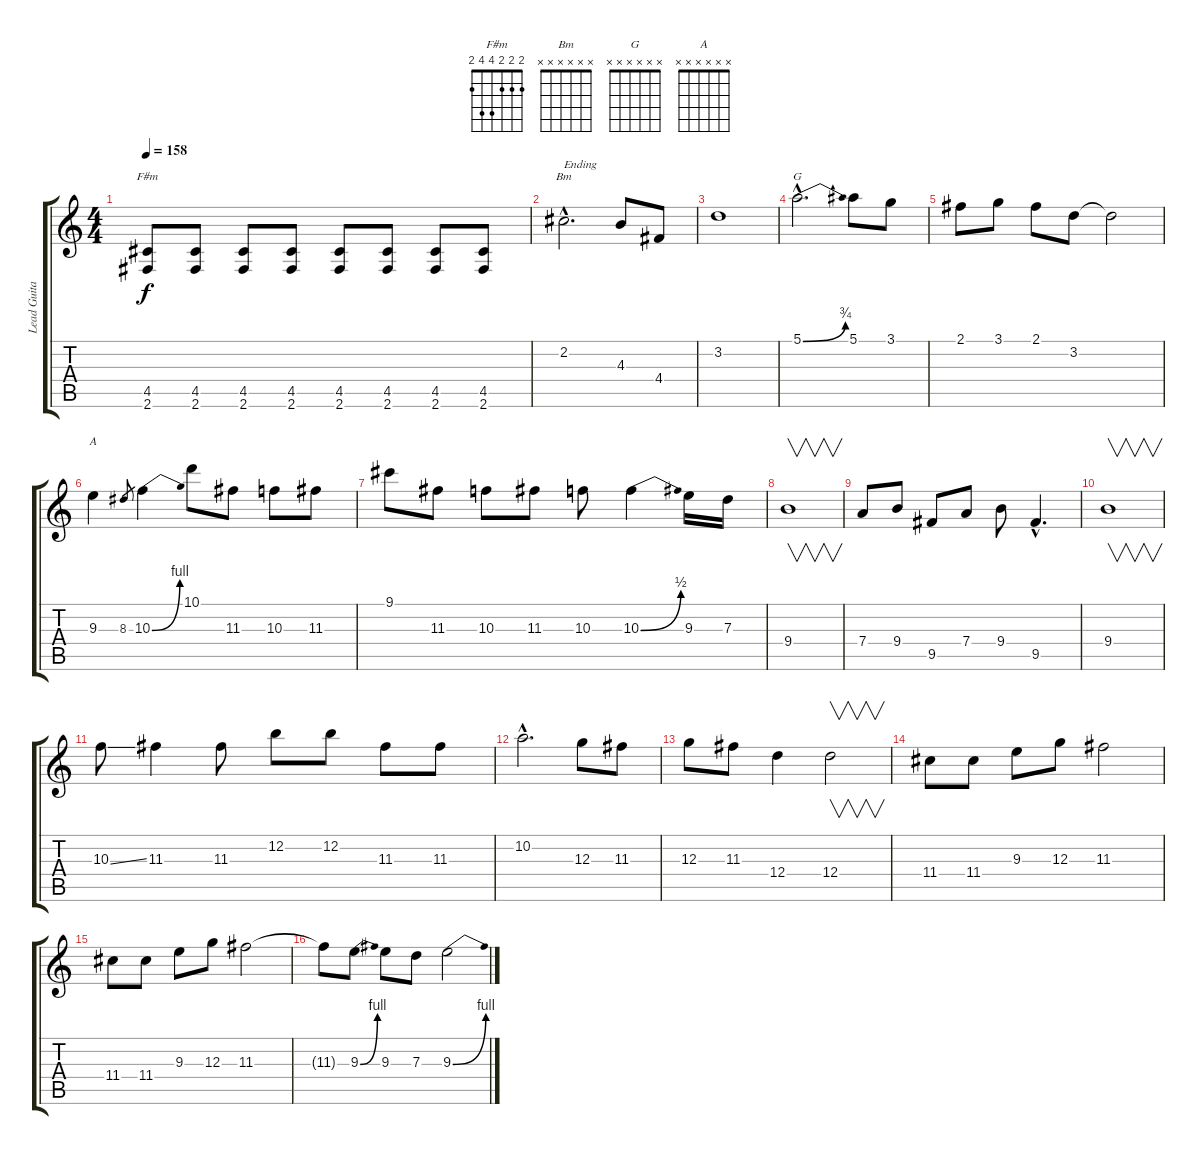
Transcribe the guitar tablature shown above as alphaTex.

\track ("Lead Guitar" "Lead Guita") {instrument distortionguitar}
\staff {score tabs}
\tuning (E4 B3 G3 D3 A2 E2) {hide}
\chord ("F#m" 2 2 2 4 4 2)
\chord ("Bm" x x x x x x) {firstfret 0}
\chord ("G" x x x x x x) {firstfret 0}
\chord ("A" x x x x x x) {firstfret 0}
\ts (4 4)
\tempo 158
\clef g2
\ks c
(4.5 2.6).8{ch "F#m" dy f} (4.5 2.6).8 (4.5 2.6).8 (4.5 2.6).8 (4.5 2.6).8 (4.5 2.6).8 (4.5 2.6).8 (4.5 2.6).8 |
2.2{hac}.2{d ch "Bm" txt "Ending"} 4.3.8 4.4.8 |
3.2.1 |
5.1{be (bend 0 0 60 3) hac}.2{d ch "G"} 5.1.8 3.1.8 |
2.1.8 3.1.8 2.1.8 3.2.8 3.2{t}.2 |
9.3.4{ch "A"} 8.3.8{gr} 10.3{be (bend 0 0 60 4)}.4 10.1.8 11.3.8 10.3.8 11.3.8 |
9.1.8 11.3.8 10.3.8 11.3.8 10.3.8 10.3{be (bend 0 0 60 2)}.4 9.3.16 7.3.16 |
9.4.1{v} |
7.4.8 9.4.8 9.5.8 7.4.8 9.4.8 9.5{hac}.4{d} |
9.4.1{v} |
10.3{ss}.8 11.3.4 11.3.8 12.2.8 12.2.8 11.3.8 11.3.8 |
10.2{hac}.2{d} 12.3.8 11.3.8 |
12.3.8 11.3.8 12.4.4 12.4.2{v} |
11.4.8 11.4.8 9.3.8 12.3.8 11.3.2 |
11.4.8 11.4.8 9.3.8 12.3.8 11.3.2 |
11.3{t}.8 9.3{be (bend 0 0 60 4)}.8 9.3.8 7.3.8 9.3{be (bend 0 0 60 4)}.2
